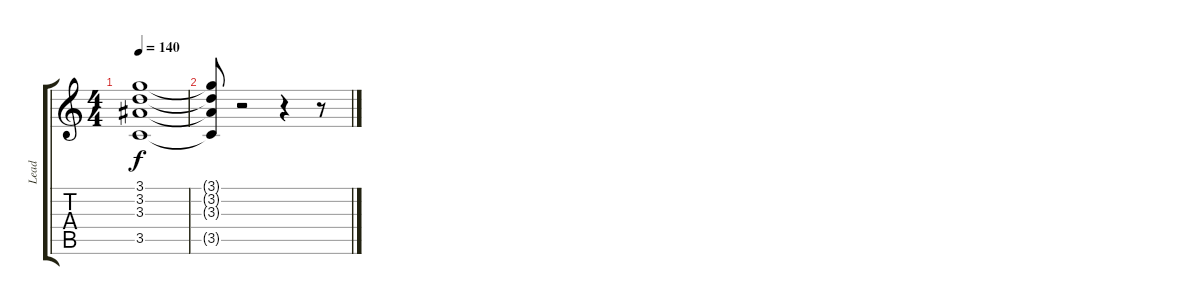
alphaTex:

\track ("Lead" "Lead") {instrument distortionguitar}
\staff {score tabs}
\tuning (E4 B3 G3 D3 A2 E2) {hide}
\ts (4 4)
\tempo 140
\clef g2
\ks c
(3.1{t} 3.2{t} 3.3{t} 3.5{t}).1{dy f} |
(3.1{t} 3.2{t} 3.3{t} 3.5{t}).8 r.2 r.4 r.8
